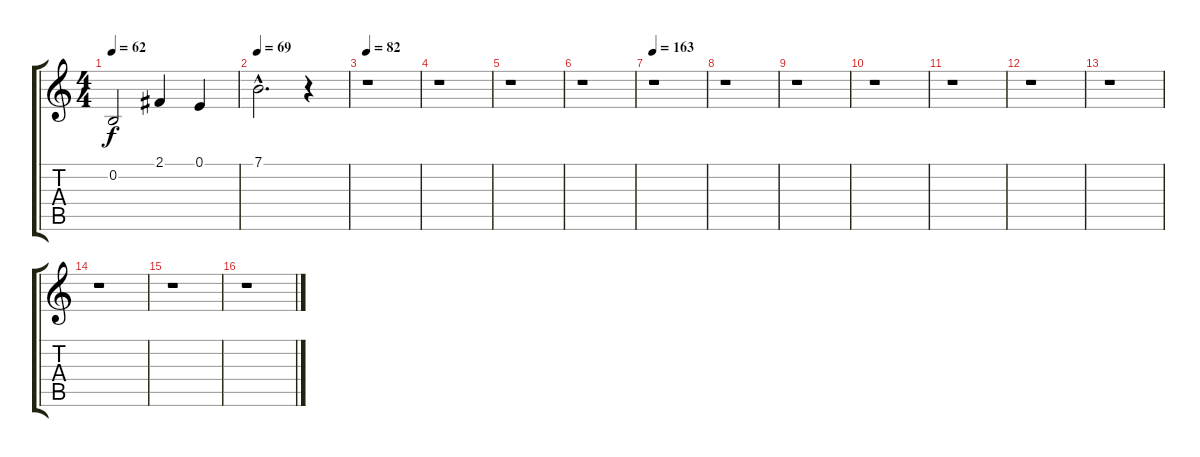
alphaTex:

\track "" {instrument viola}
\staff {score tabs}
\tuning (E4 B3 G3 D3 A2 E2) {hide}
\ts (4 4)
\tempo 62
\clef g2
\ks c
0.2.2{dy f} 2.1.4 0.1.4 |
\tempo 69
7.1{hac}.2{d} r.4 |
\tempo 82
r.1 |
r.1 |
r.1 |
r.1 |
\tempo 163
r.1 |
r.1 |
r.1 |
r.1 |
r.1 |
r.1 |
r.1 |
r.1 |
r.1 |
r.1
